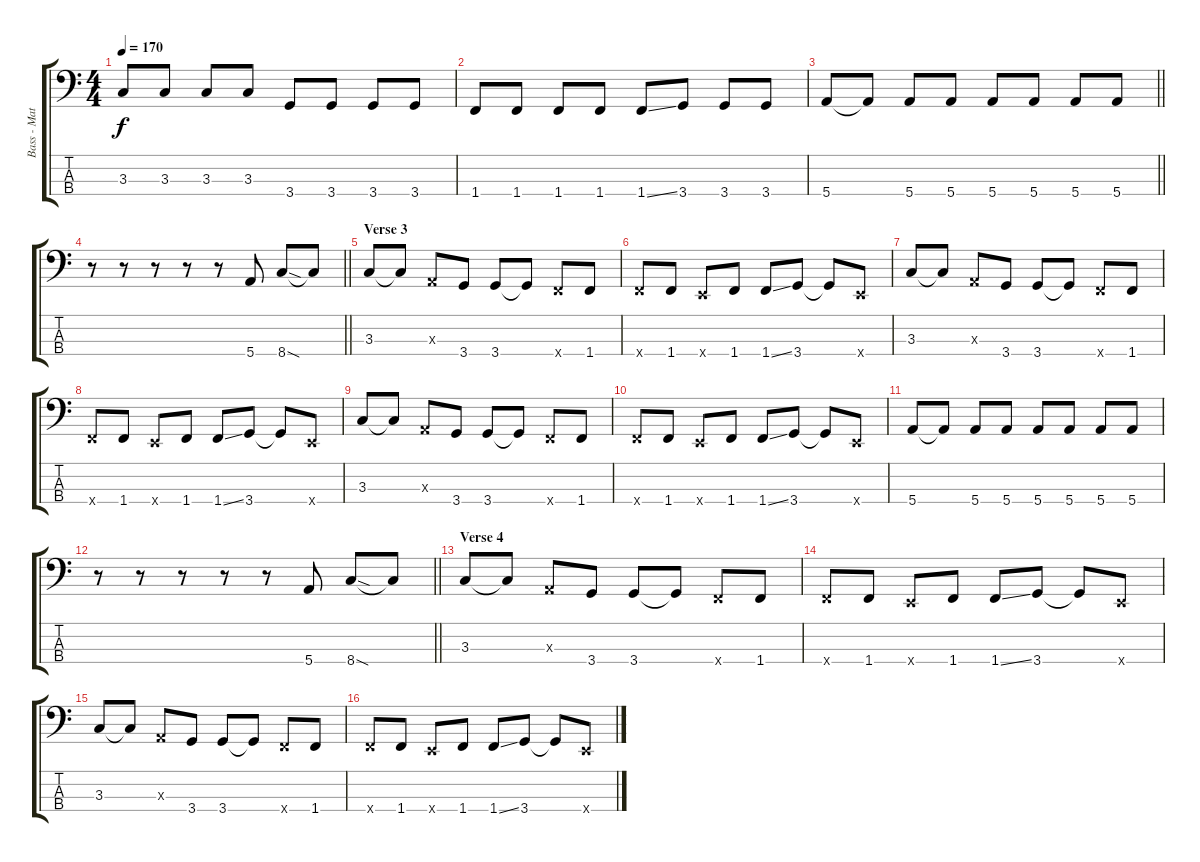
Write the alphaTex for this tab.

\track ("Bass - Matt'" "Bass - Mat") {instrument slapbass2}
\staff {score tabs}
\tuning (G2 D2 A1 E1) {hide}
\ts (4 4)
\tempo 170
\clef f4
\ks c
3.3.8{dy f} 3.3.8 3.3.8 3.3.8 3.4.8 3.4.8 3.4.8 3.4.8 |
1.4.8 1.4.8 1.4.8 1.4.8 1.4{ss}.8 3.4.8 3.4.8 3.4.8 |
\barLineRight lightlight
5.4.8 5.4{t}.8 5.4.8 5.4.8 5.4.8 5.4.8 5.4.8 5.4.8 |
\barLineRight lightlight
r.8 r.8 r.8 r.8 r.8 5.4.8 8.4{sod}.8 8.4{t}.8 |
\section ("" "Verse 3")
3.3.8 3.3{t}.8 0.3{x}.8 3.4.8 3.4.8 3.4{t}.8 1.4{x}.8 1.4.8 |
1.4{x}.8 1.4.8 0.4{x}.8 1.4.8 1.4{ss}.8 3.4.8 3.4{t}.8 0.4{x}.8 |
3.3.8 3.3{t}.8 0.3{x}.8 3.4.8 3.4.8 3.4{t}.8 1.4{x}.8 1.4.8 |
1.4{x}.8 1.4.8 0.4{x}.8 1.4.8 1.4{ss}.8 3.4.8 3.4{t}.8 0.4{x}.8 |
3.3.8 3.3{t}.8 0.3{x}.8 3.4.8 3.4.8 3.4{t}.8 1.4{x}.8 1.4.8 |
1.4{x}.8 1.4.8 0.4{x}.8 1.4.8 1.4{ss}.8 3.4.8 3.4{t}.8 0.4{x}.8 |
5.4.8 5.4{t}.8 5.4.8 5.4.8 5.4.8 5.4.8 5.4.8 5.4.8 |
\barLineRight lightlight
r.8 r.8 r.8 r.8 r.8 5.4.8 8.4{sod}.8 8.4{t}.8 |
\section ("" "Verse 4")
3.3.8 3.3{t}.8 0.3{x}.8 3.4.8 3.4.8 3.4{t}.8 1.4{x}.8 1.4.8 |
1.4{x}.8 1.4.8 0.4{x}.8 1.4.8 1.4{ss}.8 3.4.8 3.4{t}.8 0.4{x}.8 |
3.3.8 3.3{t}.8 0.3{x}.8 3.4.8 3.4.8 3.4{t}.8 1.4{x}.8 1.4.8 |
1.4{x}.8 1.4.8 0.4{x}.8 1.4.8 1.4{ss}.8 3.4.8 3.4{t}.8 0.4{x}.8
